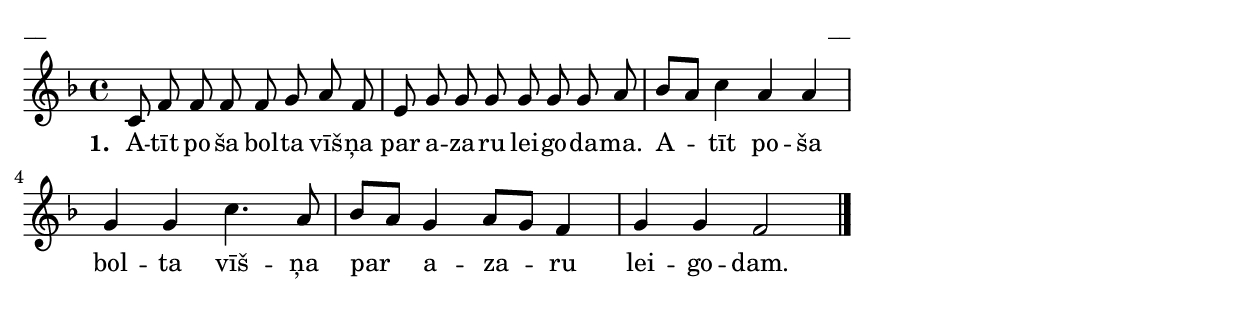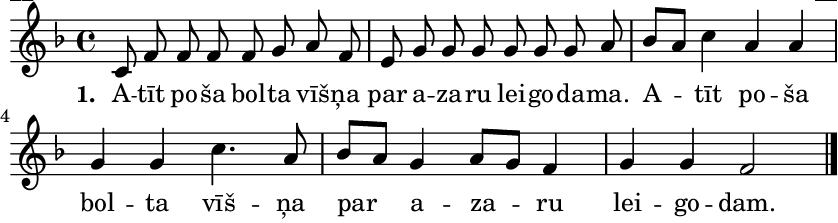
\version "2.13.18"
#(ly:set-option 'crop #t)
\paper {
line-width = 14\cm
left-margin = 0.4\cm
between-system-padding = 0.1\cm
between-system-space = 0.1\cm
}
% SBTZK, p.136
\layout {
indent = #0
ragged-last = ##f
}


voiceA = \relative c' {
\clef "treble"
\key f \major
\time 4/4
c8 f f f f g a f | e g g g g g g a | bes [a] c4 a a |
g g c4. a8 | bes8 [a] g4 a8 [g] f4 | g4 g f2 \bar"|."
}

lyricA = \lyricmode {
\set stanza = "1. "
A -- tīt po -- ša bol -- ta vīš -- ņa par a -- za -- ru lei -- go -- da -- ma.
A -- tīt po -- ša bol -- ta vīš -- ņa par a -- za -- ru lei -- go -- dam.
}

fullScore = <<
%\new ChordNames { \chordsA }
\new Staff {
<<
\new Voice = "voiceA" { \oneVoice \autoBeamOff \voiceA }
\new Lyrics \lyricsto "voiceA"  \lyricA
%R\new Voice = "voiceB" { \voiceTwo \autoBeamOff \voiceB }
>>
}
>>



\score {
\fullScore
\header { piece = "__" opus = "__" }
}
\markup { \with-color #(x11-color 'white) \sans \smaller "__" }
\score {
\unfoldRepeats
\fullScore
\midi {
\context { \Staff \remove "Staff_performer" }
\context { \Voice \consists "Staff_performer" }
}
}


